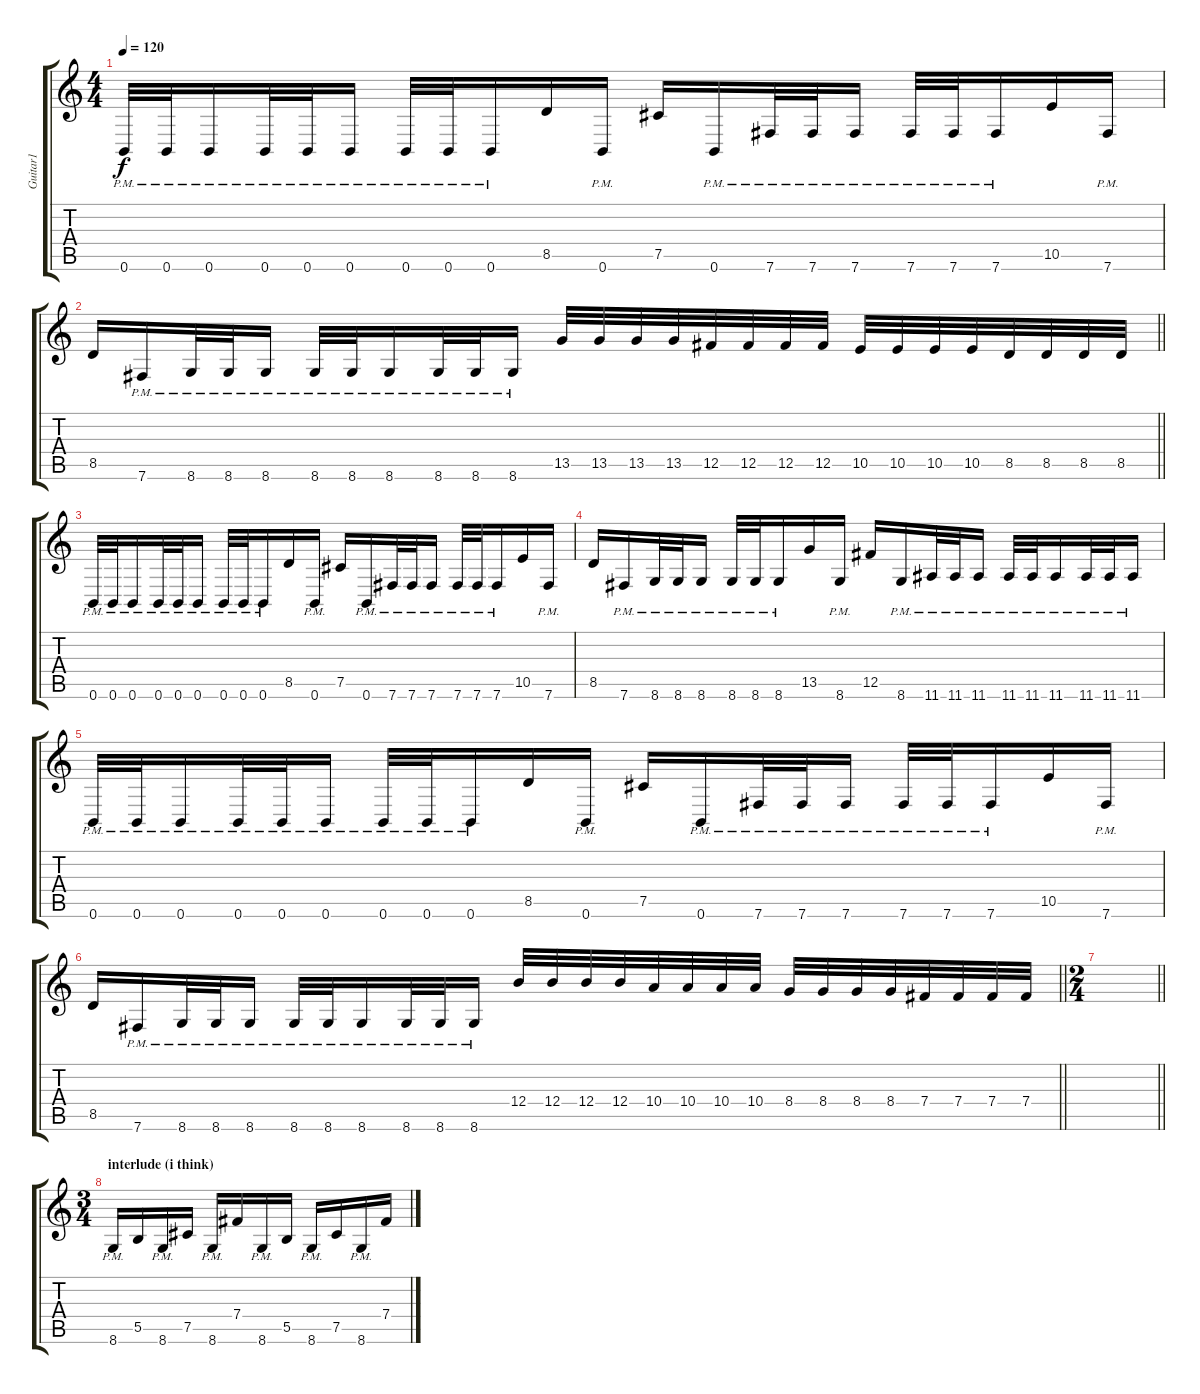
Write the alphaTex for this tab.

\track ("Guitar1" "Guitar1") {instrument distortionguitar}
\staff {score tabs}
\tuning (Db4 Ab3 E3 B2 Gb2 B1) {hide}
\ts (4 4)
\tempo 120
\clef g2
\ks c
0.6{pm}.32{dy f} 0.6{pm}.32 0.6{pm}.16 0.6{pm}.32 0.6{pm}.32 0.6{pm}.16 0.6{pm}.32 0.6{pm}.32 0.6{pm}.16 8.5.16 0.6{pm}.16 7.5.16 0.6{pm}.16 7.6{pm}.32 7.6{pm}.32 7.6{pm}.16 7.6{pm}.32 7.6{pm}.32 7.6{pm}.16 10.5.16 7.6{pm}.16 |
\barLineRight lightlight
8.5.16 7.6{pm}.16 8.6{pm}.32 8.6{pm}.32 8.6{pm}.16 8.6{pm}.32 8.6{pm}.32 8.6{pm}.16 8.6{pm}.32 8.6{pm}.32 8.6{pm}.16 13.5.32 13.5.32 13.5.32 13.5.32 12.5.32 12.5.32 12.5.32 12.5.32 10.5.32 10.5.32 10.5.32 10.5.32 8.5.32 8.5.32 8.5.32 8.5.32 |
0.6{pm}.32 0.6{pm}.32 0.6{pm}.16 0.6{pm}.32 0.6{pm}.32 0.6{pm}.16 0.6{pm}.32 0.6{pm}.32 0.6{pm}.16 8.5.16 0.6{pm}.16 7.5.16 0.6{pm}.16 7.6{pm}.32 7.6{pm}.32 7.6{pm}.16 7.6{pm}.32 7.6{pm}.32 7.6{pm}.16 10.5.16 7.6{pm}.16 |
8.5.16 7.6{pm}.16 8.6{pm}.32 8.6{pm}.32 8.6{pm}.16 8.6{pm}.32 8.6{pm}.32 8.6{pm}.16 13.5.16 8.6{pm}.16 12.5.16 8.6{pm}.16 11.6{pm}.32 11.6{pm}.32 11.6{pm}.16 11.6{pm}.32 11.6{pm}.32 11.6{pm}.16 11.6{pm}.32 11.6{pm}.32 11.6{pm}.16 |
0.6{pm}.32 0.6{pm}.32 0.6{pm}.16 0.6{pm}.32 0.6{pm}.32 0.6{pm}.16 0.6{pm}.32 0.6{pm}.32 0.6{pm}.16 8.5.16 0.6{pm}.16 7.5.16 0.6{pm}.16 7.6{pm}.32 7.6{pm}.32 7.6{pm}.16 7.6{pm}.32 7.6{pm}.32 7.6{pm}.16 10.5.16 7.6{pm}.16 |
\barLineRight lightlight
8.5.16 7.6{pm}.16 8.6{pm}.32 8.6{pm}.32 8.6{pm}.16 8.6{pm}.32 8.6{pm}.32 8.6{pm}.16 8.6{pm}.32 8.6{pm}.32 8.6{pm}.16 12.4.32 12.4.32 12.4.32 12.4.32 10.4.32 10.4.32 10.4.32 10.4.32 8.4.32 8.4.32 8.4.32 8.4.32 7.4.32 7.4.32 7.4.32 7.4.32 |
\ts (2 4)
\barLineRight lightlight
|
\ts (3 4)
\section ("" "interlude (i think)")
8.6{pm}.16 5.5.16 8.6{pm}.16 7.5.16 8.6{pm}.16 7.4.16 8.6{pm}.16 5.5.16 8.6{pm}.16 7.5.16 8.6{pm}.16 7.4.16
